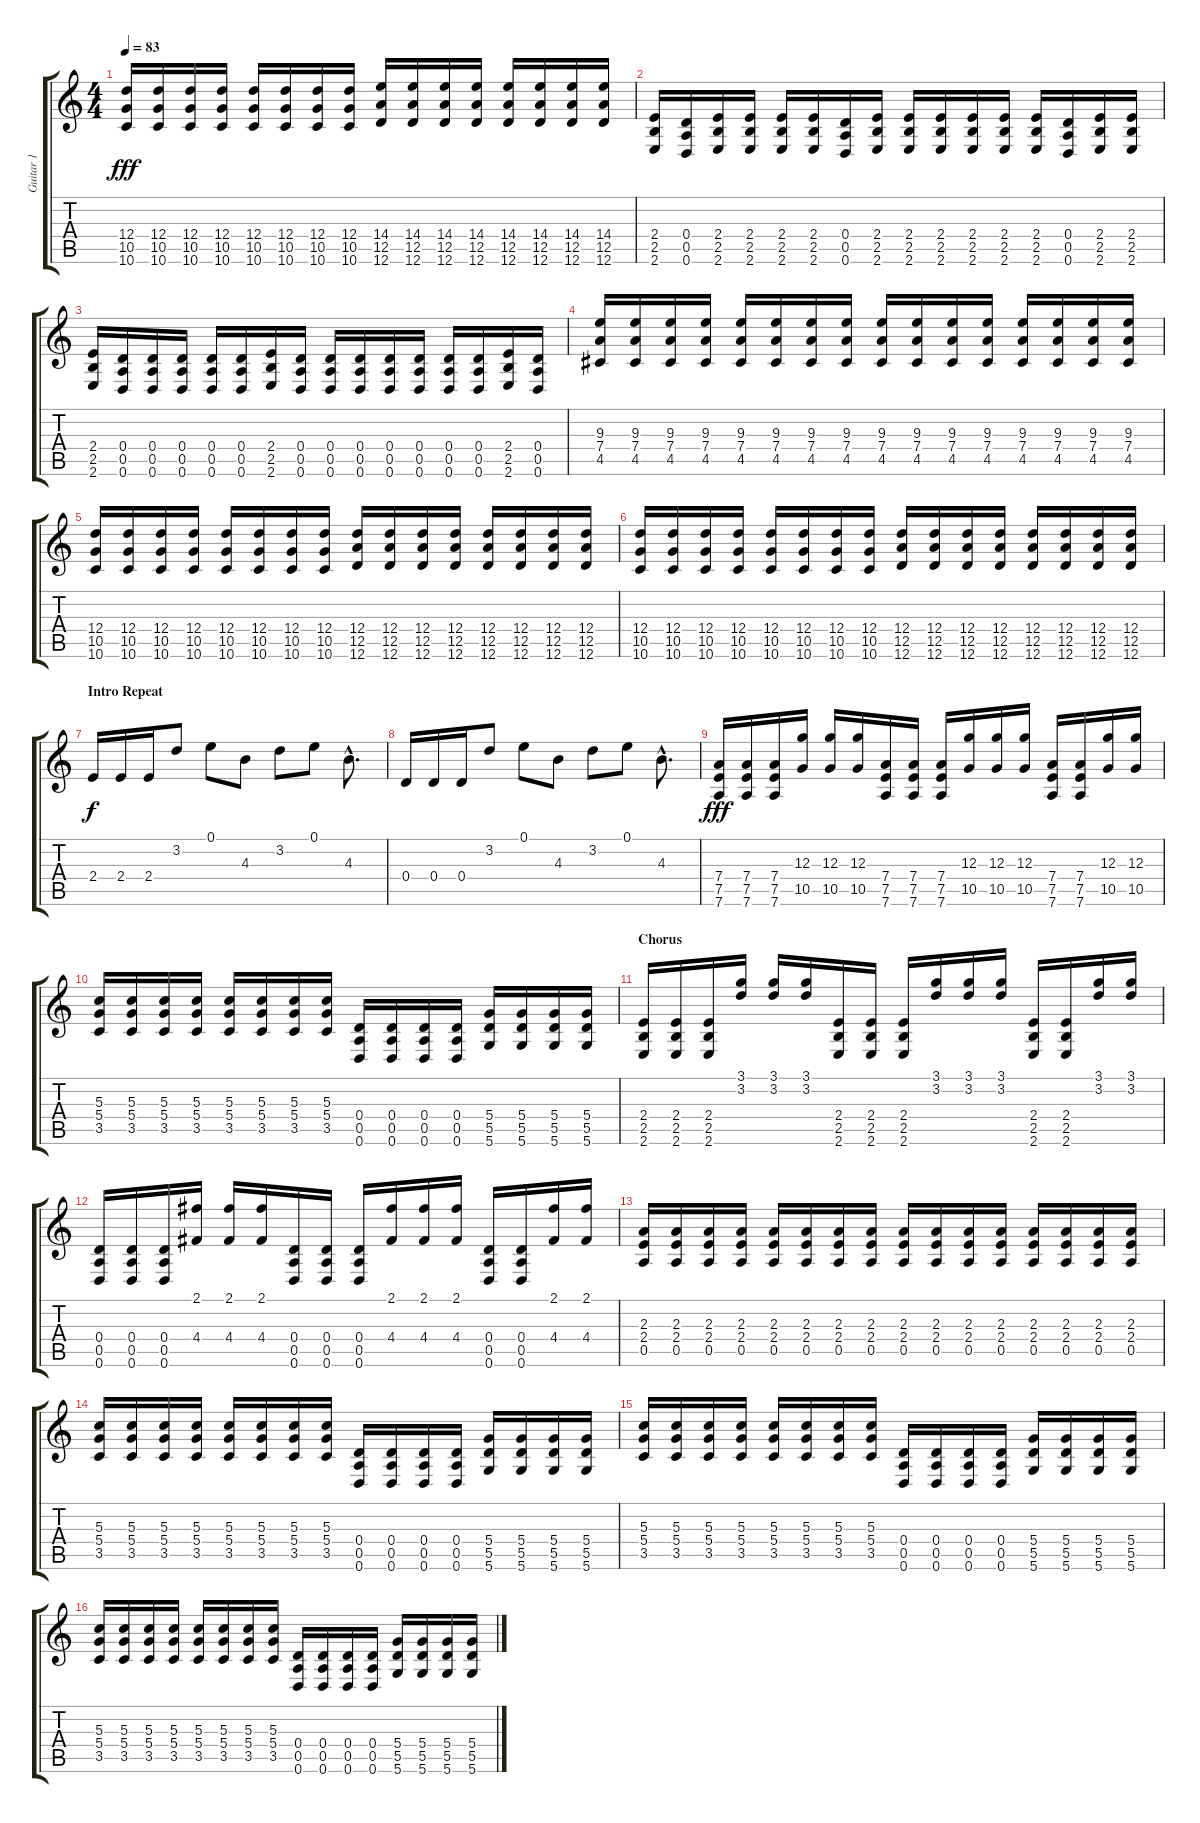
\track ("Guitar 1" "Guitar 1") {instrument distortionguitar}
\staff {score tabs}
\tuning (E4 B3 G3 D3 A2 D2) {hide}
\ts (4 4)
\tempo 83
\clef g2
\ks c
(12.4 10.5 10.6).16{dy fff} (12.4 10.5 10.6).16 (12.4 10.5 10.6).16 (12.4 10.5 10.6).16 (12.4 10.5 10.6).16 (12.4 10.5 10.6).16 (12.4 10.5 10.6).16 (12.4 10.5 10.6).16 (14.4 12.5 12.6).16 (14.4 12.5 12.6).16 (14.4 12.5 12.6).16 (14.4 12.5 12.6).16 (14.4 12.5 12.6).16 (14.4 12.5 12.6).16 (14.4 12.5 12.6).16 (14.4 12.5 12.6).16 |
(2.4 2.5 2.6).16 (0.4 0.5 0.6).16 (2.4 2.5 2.6).16 (2.4 2.5 2.6).16 (2.4 2.5 2.6).16 (2.4 2.5 2.6).16 (0.4 0.5 0.6).16 (2.4 2.5 2.6).16 (2.4 2.5 2.6).16 (2.4 2.5 2.6).16 (2.4 2.5 2.6).16 (2.4 2.5 2.6).16 (2.4 2.5 2.6).16 (0.4 0.5 0.6).16 (2.4 2.5 2.6).16 (2.4 2.5 2.6).16 |
(2.4 2.5 2.6).16 (0.4 0.5 0.6).16 (0.4 0.5 0.6).16 (0.4 0.5 0.6).16 (0.4 0.5 0.6).16 (0.4 0.5 0.6).16 (2.4 2.5 2.6).16 (0.4 0.5 0.6).16 (0.4 0.5 0.6).16 (0.4 0.5 0.6).16 (0.4 0.5 0.6).16 (0.4 0.5 0.6).16 (0.4 0.5 0.6).16 (0.4 0.5 0.6).16 (2.4 2.5 2.6).16 (0.4 0.5 0.6).16 |
(9.3 7.4 4.5).16 (9.3 7.4 4.5).16 (9.3 7.4 4.5).16 (9.3 7.4 4.5).16 (9.3 7.4 4.5).16 (9.3 7.4 4.5).16 (9.3 7.4 4.5).16 (9.3 7.4 4.5).16 (9.3 7.4 4.5).16 (9.3 7.4 4.5).16 (9.3 7.4 4.5).16 (9.3 7.4 4.5).16 (9.3 7.4 4.5).16 (9.3 7.4 4.5).16 (9.3 7.4 4.5).16 (9.3 7.4 4.5).16 |
(12.4 10.5 10.6).16 (12.4 10.5 10.6).16 (12.4 10.5 10.6).16 (12.4 10.5 10.6).16 (12.4 10.5 10.6).16 (12.4 10.5 10.6).16 (12.4 10.5 10.6).16 (12.4 10.5 10.6).16 (12.4 12.5 12.6).16 (12.4 12.5 12.6).16 (12.4 12.5 12.6).16 (12.4 12.5 12.6).16 (12.4 12.5 12.6).16 (12.4 12.5 12.6).16 (12.4 12.5 12.6).16 (12.4 12.5 12.6).16 |
(12.4 10.5 10.6).16 (12.4 10.5 10.6).16 (12.4 10.5 10.6).16 (12.4 10.5 10.6).16 (12.4 10.5 10.6).16 (12.4 10.5 10.6).16 (12.4 10.5 10.6).16 (12.4 10.5 10.6).16 (12.4 12.5 12.6).16 (12.4 12.5 12.6).16 (12.4 12.5 12.6).16 (12.4 12.5 12.6).16 (12.4 12.5 12.6).16 (12.4 12.5 12.6).16 (12.4 12.5 12.6).16 (12.4 12.5 12.6).16 |
\section ("" "Intro Repeat")
2.4.16{dy f} 2.4.16 2.4.16 3.2.8 0.1.8 4.3.8 3.2.8 0.1.8 4.3{hac}.8{d} |
0.4.16 0.4.16 0.4.16 3.2.8 0.1.8 4.3.8 3.2.8 0.1.8 4.3{hac}.8{d} |
(7.4 7.5 7.6).16{dy fff} (7.4 7.5 7.6).16 (7.4 7.5 7.6).16 (12.3 10.5).16 (12.3 10.5).16 (12.3 10.5).16 (7.4 7.5 7.6).16 (7.4 7.5 7.6).16 (7.4 7.5 7.6).16 (12.3 10.5).16 (12.3 10.5).16 (12.3 10.5).16 (7.4 7.5 7.6).16 (7.4 7.5 7.6).16 (12.3 10.5).16 (12.3 10.5).16 |
(5.3 5.4 3.5).16 (5.3 5.4 3.5).16 (5.3 5.4 3.5).16 (5.3 5.4 3.5).16 (5.3 5.4 3.5).16 (5.3 5.4 3.5).16 (5.3 5.4 3.5).16 (5.3 5.4 3.5).16 (0.4 0.5 0.6).16 (0.4 0.5 0.6).16 (0.4 0.5 0.6).16 (0.4 0.5 0.6).16 (5.4 5.5 5.6).16 (5.4 5.5 5.6).16 (5.4 5.5 5.6).16 (5.4 5.5 5.6).16 |
\section ("" "Chorus")
(2.4 2.5 2.6).16 (2.4 2.5 2.6).16 (2.4 2.5 2.6).16 (3.1 3.2).16 (3.1 3.2).16 (3.1 3.2).16 (2.4 2.5 2.6).16 (2.4 2.5 2.6).16 (2.4 2.5 2.6).16 (3.1 3.2).16 (3.1 3.2).16 (3.1 3.2).16 (2.4 2.5 2.6).16 (2.4 2.5 2.6).16 (3.1 3.2).16 (3.1 3.2).16 |
(0.4 0.5 0.6).16 (0.4 0.5 0.6).16 (0.4 0.5 0.6).16 (2.1 4.4).16 (2.1 4.4).16 (2.1 4.4).16 (0.4 0.5 0.6).16 (0.4 0.5 0.6).16 (0.4 0.5 0.6).16 (2.1 4.4).16 (2.1 4.4).16 (2.1 4.4).16 (0.4 0.5 0.6).16 (0.4 0.5 0.6).16 (2.1 4.4).16 (2.1 4.4).16 |
(2.3 2.4 0.5).16 (2.3 2.4 0.5).16 (2.3 2.4 0.5).16 (2.3 2.4 0.5).16 (2.3 2.4 0.5).16 (2.3 2.4 0.5).16 (2.3 2.4 0.5).16 (2.3 2.4 0.5).16 (2.3 2.4 0.5).16 (2.3 2.4 0.5).16 (2.3 2.4 0.5).16 (2.3 2.4 0.5).16 (2.3 2.4 0.5).16 (2.3 2.4 0.5).16 (2.3 2.4 0.5).16 (2.3 2.4 0.5).16 |
(5.3 5.4 3.5).16 (5.3 5.4 3.5).16 (5.3 5.4 3.5).16 (5.3 5.4 3.5).16 (5.3 5.4 3.5).16 (5.3 5.4 3.5).16 (5.3 5.4 3.5).16 (5.3 5.4 3.5).16 (0.4 0.5 0.6).16 (0.4 0.5 0.6).16 (0.4 0.5 0.6).16 (0.4 0.5 0.6).16 (5.4 5.5 5.6).16 (5.4 5.5 5.6).16 (5.4 5.5 5.6).16 (5.4 5.5 5.6).16 |
(5.3 5.4 3.5).16 (5.3 5.4 3.5).16 (5.3 5.4 3.5).16 (5.3 5.4 3.5).16 (5.3 5.4 3.5).16 (5.3 5.4 3.5).16 (5.3 5.4 3.5).16 (5.3 5.4 3.5).16 (0.4 0.5 0.6).16 (0.4 0.5 0.6).16 (0.4 0.5 0.6).16 (0.4 0.5 0.6).16 (5.4 5.5 5.6).16 (5.4 5.5 5.6).16 (5.4 5.5 5.6).16 (5.4 5.5 5.6).16 |
(5.3 5.4 3.5).16 (5.3 5.4 3.5).16 (5.3 5.4 3.5).16 (5.3 5.4 3.5).16 (5.3 5.4 3.5).16 (5.3 5.4 3.5).16 (5.3 5.4 3.5).16 (5.3 5.4 3.5).16 (0.4 0.5 0.6).16 (0.4 0.5 0.6).16 (0.4 0.5 0.6).16 (0.4 0.5 0.6).16 (5.4 5.5 5.6).16 (5.4 5.5 5.6).16 (5.4 5.5 5.6).16 (5.4 5.5 5.6).16
